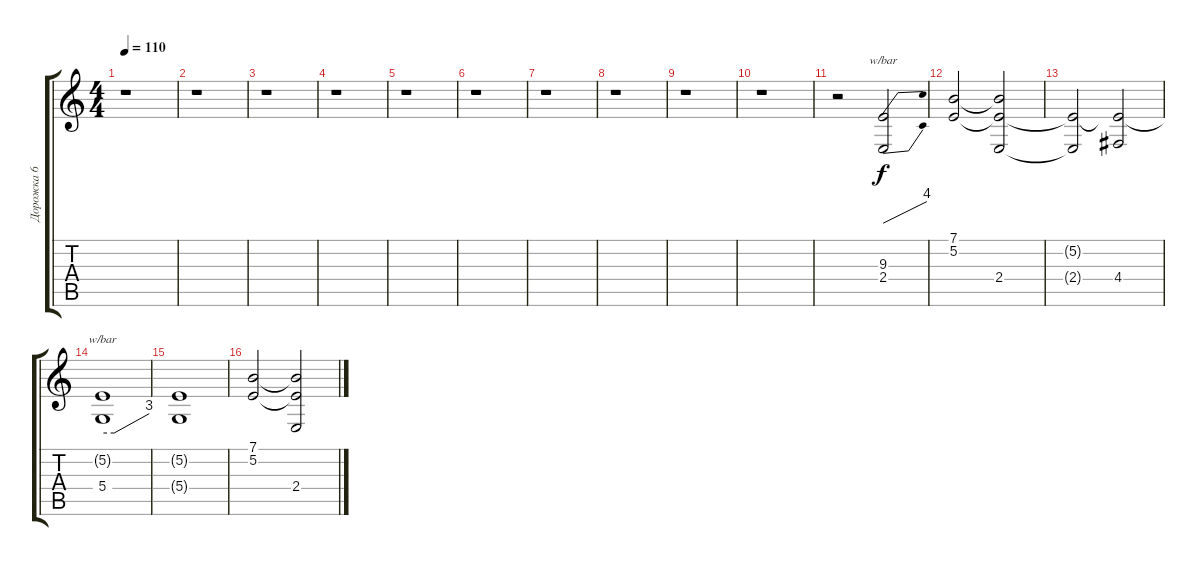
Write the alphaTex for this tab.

\track ("Дорожка 6" "Дорожка 6") {instrument stringensemble1}
\staff {score tabs}
\tuning (E4 B3 G3 D3 A2 D2) {hide}
\ts (4 4)
\tempo 110
\clef g2
\ks c
r.1{dy f} |
r.1 |
r.1 |
r.1 |
r.1 |
r.1 |
r.1 |
r.1 |
r.1 |
r.1 |
r.2 (9.3 2.4).2{tbe (dive default 0 0 60 16) instrument lead2sawtooth} |
(7.1 5.2).2 (7.1{t} 5.2{t} 2.4).2 |
(5.2{t} 2.4{t}).2 (5.2{t} 4.4).2 |
(5.2{t} 5.4).1{tbe (custom default 0 0 15 0 60 12)} |
(5.2{t} 5.4{t}).1 |
(7.1 5.2).2 (7.1{t} 5.2{t} 2.4).2
